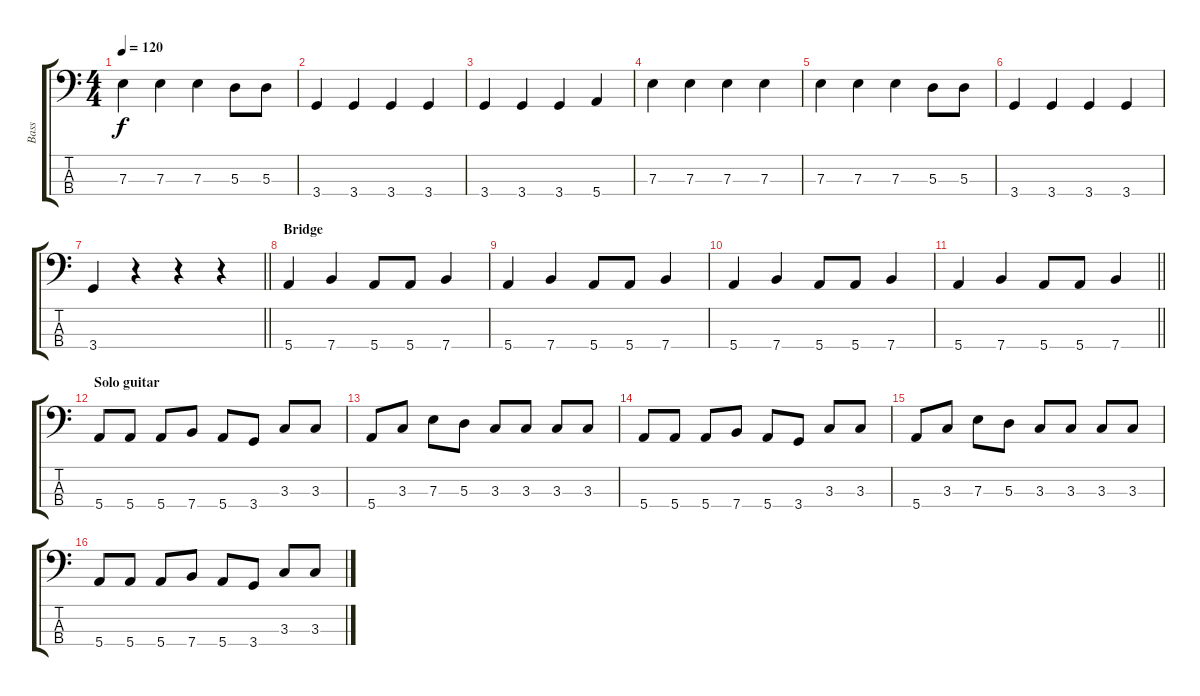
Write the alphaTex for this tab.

\track ("Bass" "Bass") {instrument electricbassfinger}
\staff {score tabs}
\tuning (G2 D2 A1 E1) {hide}
\ts (4 4)
\tempo 120
\clef f4
\ks c
7.3.4{dy f} 7.3.4 7.3.4 5.3.8 5.3.8 |
3.4.4 3.4.4 3.4.4 3.4.4 |
3.4.4 3.4.4 3.4.4 5.4.4 |
7.3.4 7.3.4 7.3.4 7.3.4 |
7.3.4 7.3.4 7.3.4 5.3.8 5.3.8 |
3.4.4 3.4.4 3.4.4 3.4.4 |
\barLineRight lightlight
3.4.4 r.4 r.4 r.4 |
\section ("" "Bridge")
5.4.4 7.4.4 5.4.8 5.4.8 7.4.4 |
5.4.4 7.4.4 5.4.8 5.4.8 7.4.4 |
5.4.4 7.4.4 5.4.8 5.4.8 7.4.4 |
\barLineRight lightlight
5.4.4 7.4.4 5.4.8 5.4.8 7.4.4 |
\section ("" "Solo guitar")
5.4.8 5.4.8 5.4.8 7.4.8 5.4.8 3.4.8 3.3.8 3.3.8 |
5.4.8 3.3.8 7.3.8 5.3.8 3.3.8 3.3.8 3.3.8 3.3.8 |
5.4.8 5.4.8 5.4.8 7.4.8 5.4.8 3.4.8 3.3.8 3.3.8 |
5.4.8 3.3.8 7.3.8 5.3.8 3.3.8 3.3.8 3.3.8 3.3.8 |
5.4.8 5.4.8 5.4.8 7.4.8 5.4.8 3.4.8 3.3.8 3.3.8
